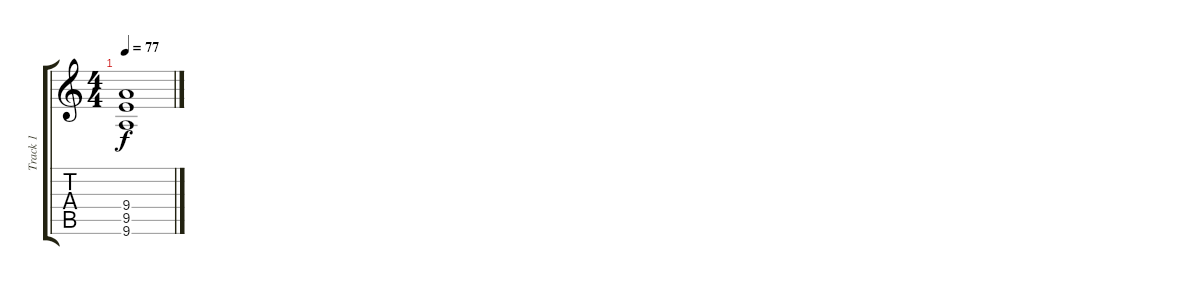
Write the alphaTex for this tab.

\track ("Track 1" "Track 1") {instrument distortionguitar}
\staff {score tabs}
\tuning (D4 A3 F3 C3 G2 C2) {hide}
\ts (4 4)
\tempo 77
\clef g2
\ks c
(9.4 9.5 9.6).1{dy f}
